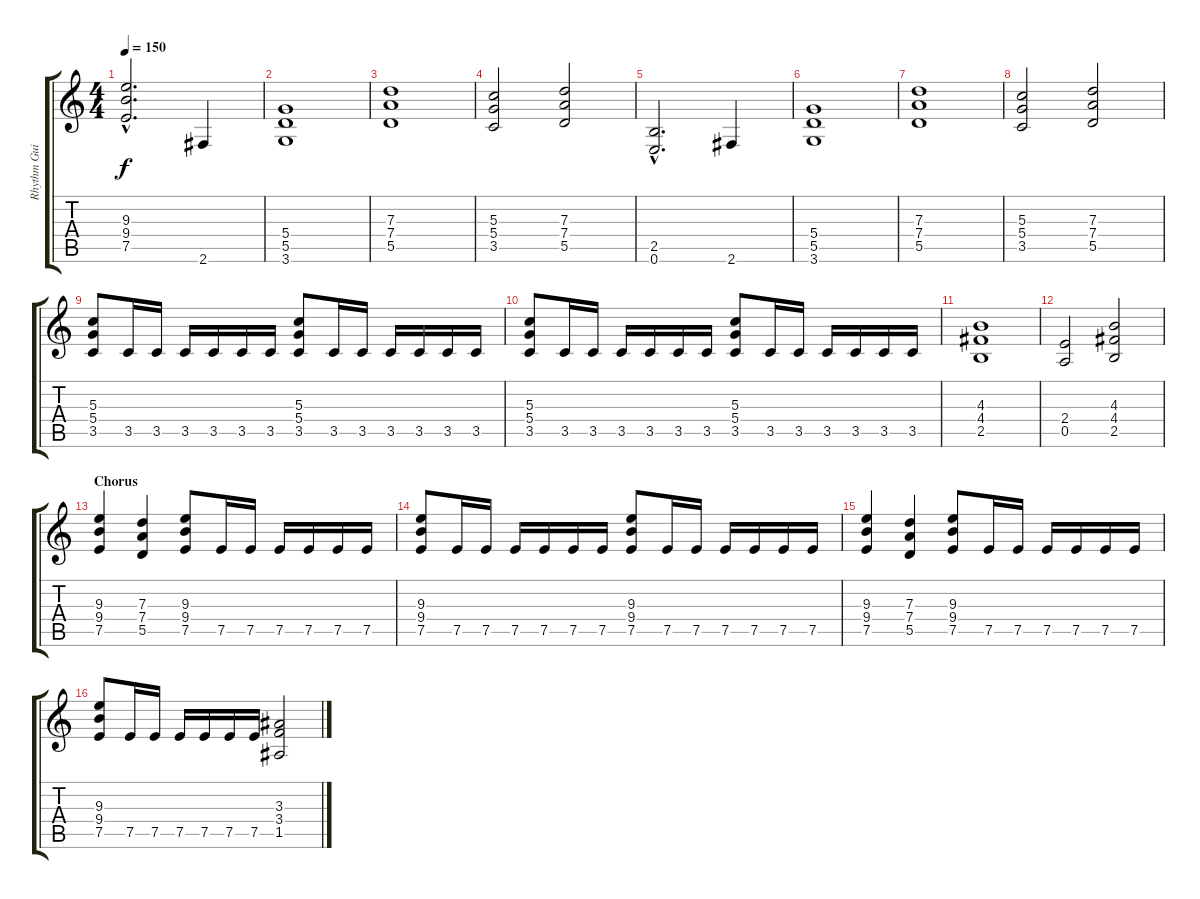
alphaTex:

\track ("Rhythm Guitar" "Rhythm Gui") {instrument distortionguitar}
\staff {score tabs}
\tuning (E4 B3 G3 D3 A2 E2) {hide}
\ts (4 4)
\tempo 150
\clef g2
\ks c
(9.3{hac} 9.4{hac} 7.5{hac}).2{d dy f} 2.6.4 |
(5.4 5.5 3.6).1 |
(7.3 7.4 5.5).1 |
(5.3 5.4 3.5).2 (7.3 7.4 5.5).2 |
(2.5{hac} 0.6{hac}).2{d} 2.6.4 |
(5.4 5.5 3.6).1 |
(7.3 7.4 5.5).1 |
(5.3 5.4 3.5).2 (7.3 7.4 5.5).2 |
(5.3 5.4 3.5).8 3.5.16 3.5.16 3.5.16 3.5.16 3.5.16 3.5.16 (5.3 5.4 3.5).8 3.5.16 3.5.16 3.5.16 3.5.16 3.5.16 3.5.16 |
(5.3 5.4 3.5).8 3.5.16 3.5.16 3.5.16 3.5.16 3.5.16 3.5.16 (5.3 5.4 3.5).8 3.5.16 3.5.16 3.5.16 3.5.16 3.5.16 3.5.16 |
(4.3 4.4 2.5).1 |
(2.4 0.5).2 (4.3 4.4 2.5).2 |
\section ("" "Chorus")
(9.3 9.4 7.5).4 (7.3 7.4 5.5).4 (9.3 9.4 7.5).8 7.5.16 7.5.16 7.5.16 7.5.16 7.5.16 7.5.16 |
(9.3 9.4 7.5).8 7.5.16 7.5.16 7.5.16 7.5.16 7.5.16 7.5.16 (9.3 9.4 7.5).8 7.5.16 7.5.16 7.5.16 7.5.16 7.5.16 7.5.16 |
(9.3 9.4 7.5).4 (7.3 7.4 5.5).4 (9.3 9.4 7.5).8 7.5.16 7.5.16 7.5.16 7.5.16 7.5.16 7.5.16 |
(9.3 9.4 7.5).8 7.5.16 7.5.16 7.5.16 7.5.16 7.5.16 7.5.16 (3.3 3.4 1.5).2
